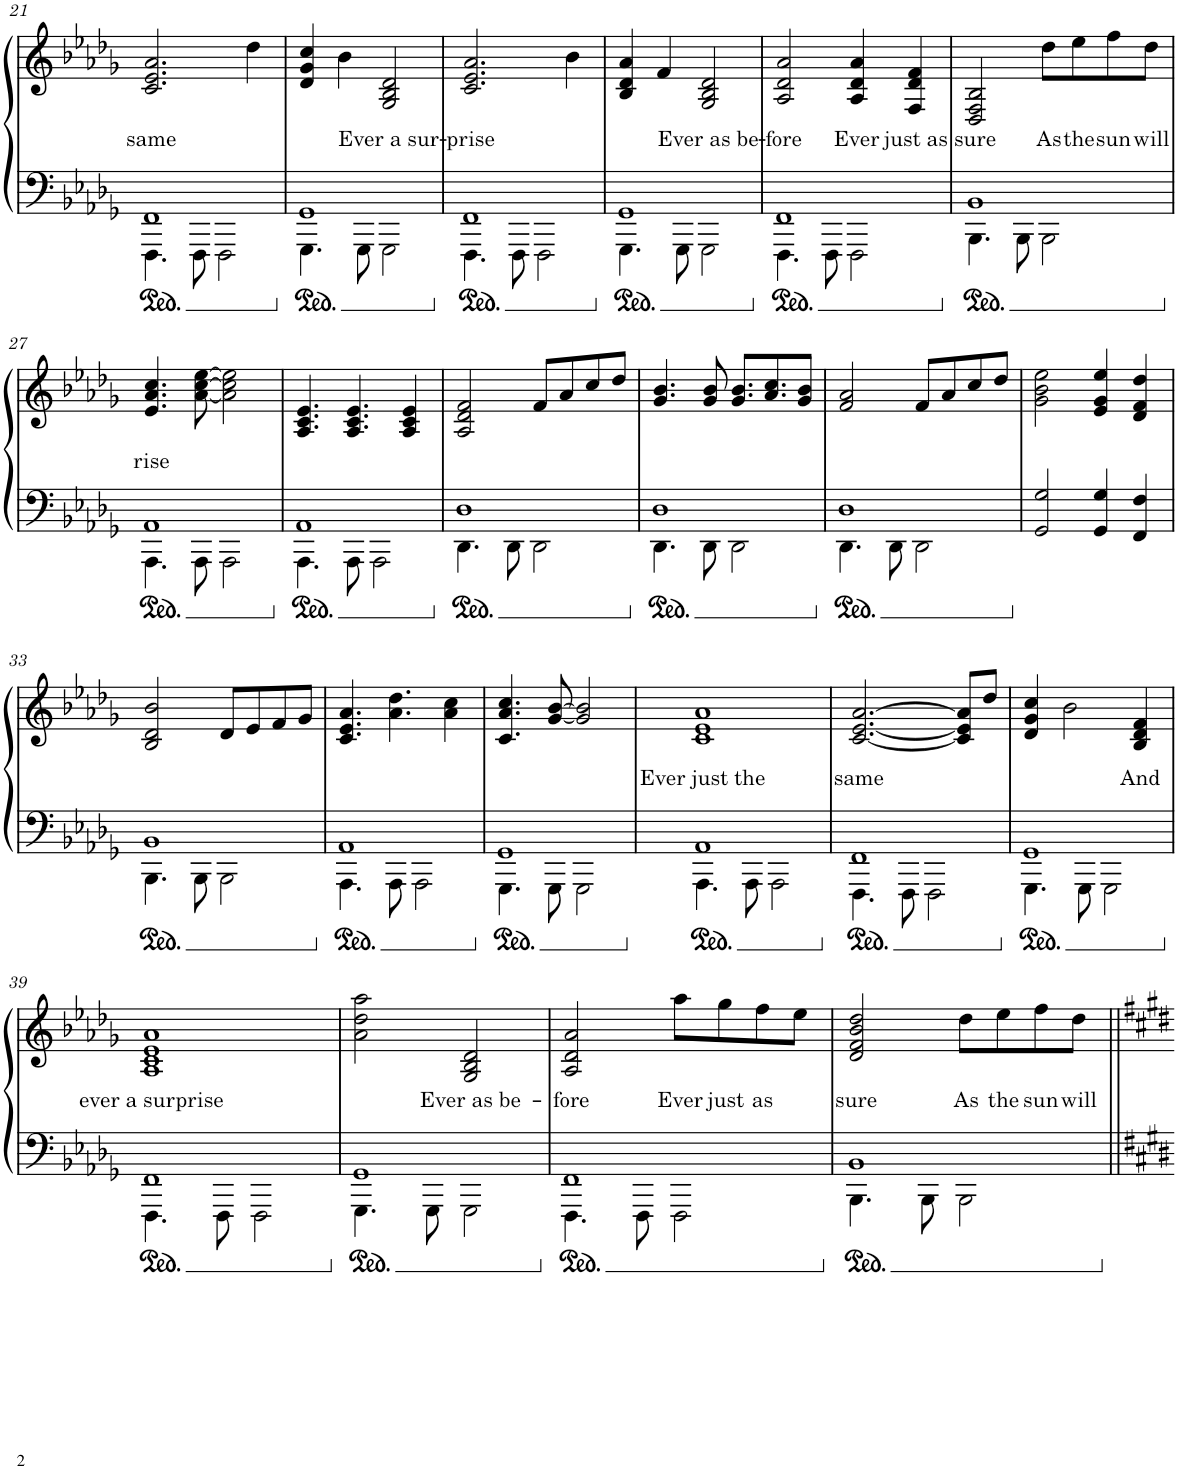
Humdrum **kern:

**kern	**kern	**text	**text
*part1	*part1	*part1	*part1
*staff2	*staff1	*staff1	*staff1
*I"Piano	*	*	*
*I'Pno.	*	*	*
!!LO:PB:g=z
*clefF4	*clefG2	*	*
*k[b-e-a-d-g-]	*k[b-e-a-d-g-]	*	*
*M4/4	*M4/4	*	*
=21	=21	=21	=21
*^	*	*	*
!	!	!	!	!LO:LY:b
1FF	4.FFF\	2.c/ 2.e-/ 2.a-/	.	same
.	8FFF\	.	.	.
.	2FFF\	.	.	.
.	.	4dd-\	.	.
=22	=22	=22	=22	=22
1GG-	4.GGG-\	4d-/ 4g-/ 4cc/	.	.
.	.	4b-\	.	.
.	8GGG-\	.	.	.
!	!	!	!	!LO:LY:b
.	2GGG-\	2G-/ 2B-/ 2d-/	.	Ever a sur-
=23	=23	=23	=23	=23
!	!	!	!	!LO:LY:b
1FF	4.FFF\	2.c/ 2.e-/ 2.a-/	.	-prise
.	8FFF\	.	.	.
.	2FFF\	.	.	.
.	.	4b-\	.	.
=24	=24	=24	=24	=24
1GG-	4.GGG-\	4B-/ 4d-/ 4a-/	.	.
.	.	4f/	.	.
.	8GGG-\	.	.	.
!	!	!	!	!LO:LY:b
.	2GGG-\	2G-/ 2B-/ 2d-/	.	Ever as be-
=25	=25	=25	=25	=25
!	!	!	!	!LO:LY:b
1FF	4.FFF\	2A-/ 2d-/ 2a-/	.	-fore
.	8FFF\	.	.	.
!	!	!	!	!LO:LY:b
.	2FFF\	4A-/ 4d-/ 4a-/	.	Ever
!	!	!	!	!LO:LY:b
.	.	4F/ 4d-/ 4f/	.	just as
=26	=26	=26	=26	=26
!	!	!	!	!LO:LY:b
1BB-	4.BBB-\	2D-/ 2F/ 2B-/	.	sure
.	8BBB-\	.	.	.
!	!	!	!	!LO:LY:b
.	2BBB-\	8dd-\L	.	As
!	!	!	!	!LO:LY:b
.	.	8ee-\	.	the
!	!	!	!	!LO:LY:b
.	.	8ff\	.	sun
!	!	!	!	!LO:LY:b
.	.	8dd-\J	.	will
!!LO:LB:g=z
=27	=27	=27	=27	=27
!	!	!	!	!LO:LY:b
1AA-	4.AAA-\	4.e-/ 4.a-/ 4.cc/	.	rise
.	8AAA-\	[8a-\ [8cc\ [8ee-\	.	.
.	2AAA-\	2a-\] 2cc\] 2ee-\]	.	.
=28	=28	=28	=28	=28
1AA-	4.AAA-\	4.A-/ 4.c/ 4.e-/	.	.
.	8AAA-\	4.A-/ 4.c/ 4.e-/	.	.
.	2AAA-\	.	.	.
.	.	4A-/ 4c/ 4e-/	.	.
=29	=29	=29	=29	=29
1D-	4.DD-\	2A-/ 2d-/ 2f/	.	.
.	8DD-\	.	.	.
.	2DD-\	8f/L	.	.
.	.	8a-/	.	.
.	.	8cc/	.	.
.	.	8dd-/J	.	.
=30	=30	=30	=30	=30
1D-	4.DD-\	4.g-/ 4.b-/	.	.
.	8DD-\	8g-/ 8b-/	.	.
.	2DD-\	8.g-/ 8.b-/L	.	.
.	.	8.a-/ 8.cc/	.	.
.	.	8g-/ 8b-/J	.	.
=31	=31	=31	=31	=31
1D-	4.DD-\	2f/ 2a-/	.	.
.	8DD-\	.	.	.
.	2DD-\	8f/L	.	.
.	.	8a-/	.	.
.	.	8cc/	.	.
.	.	8dd-/J	.	.
*v	*v	*	*	*
=32	=32	=32	=32
2GG-/ 2G-/	2g-\ 2b-\ 2ee-\	.	.
4GG-/ 4G-/	4e-/ 4g-/ 4ee-/	.	.
4FF/ 4F/	4d-/ 4f/ 4dd-/	.	.
!!LO:LB:g=z
=33	=33	=33	=33
*^	*	*	*
1BB-	4.BBB-\	2B-/ 2d-/ 2b-/	.	.
.	8BBB-\	.	.	.
.	2BBB-\	8d-/L	.	.
.	.	8e-/	.	.
.	.	8f/	.	.
.	.	8g-/J	.	.
=34	=34	=34	=34	=34
1AA-	4.AAA-\	4.c/ 4.e-/ 4.a-/	.	.
.	8AAA-\	4.a-\ 4.dd-\	.	.
.	2AAA-\	.	.	.
.	.	4a-\ 4cc\	.	.
=35	=35	=35	=35	=35
1GG-	4.GGG-\	4.c/ 4.a-/ 4.cc/	.	.
.	8GGG-\	[8g-/ [8b-/	.	.
.	2GGG-\	2g-/] 2b-/]	.	.
=36	=36	=36	=36	=36
!	!	!	!	!LO:LY:b
1AA-	4.AAA-\	1c 1e- 1a-	.	Ever just the
.	8AAA-\	.	.	.
.	2AAA-\	.	.	.
=37	=37	=37	=37	=37
!	!	!	!	!LO:LY:b
1FF	4.FFF\	[2.c/ [2.e-/ [2.a-/	.	same
.	8FFF\	.	.	.
.	2FFF\	.	.	.
.	.	8c/] 8e-/] 8a-/]L	.	.
.	.	8dd-/J	.	.
=38	=38	=38	=38	=38
1GG-	4.GGG-\	4d-/ 4g-/ 4cc/	.	.
.	.	2b-\	.	.
.	8GGG-\	.	.	.
.	2GGG-\	.	.	.
!	!	!	!	!LO:LY:b
.	.	4B-/ 4d-/ 4f/	.	And
!!LO:LB:g=z
=39	=39	=39	=39	=39
!	!	!	!	!LO:LY:b
1FF	4.FFF\	1A- 1c 1e- 1a-	.	ever a surprise
.	8FFF\	.	.	.
.	2FFF\	.	.	.
=40	=40	=40	=40	=40
1GG-	4.GGG-\	2a-\ 2dd-\ 2aa-\	.	.
.	8GGG-\	.	.	.
!	!	!	!	!LO:LY:b
.	2GGG-\	2G-/ 2B-/ 2d-/	.	Ever as be-
=41	=41	=41	=41	=41
!	!	!	!	!LO:LY:b
1FF	4.FFF\	2A-/ 2d-/ 2a-/	.	-fore
.	8FFF\	.	.	.
!	!	!	!	!LO:LY:b
.	2FFF\	8aa-\L	.	Ever
!	!	!	!	!LO:LY:b
.	.	8gg-\	.	just
!	!	!	!	!LO:LY:b
.	.	8ff\	.	as
.	.	8ee-\J	.	.
=42	=42	=42	=42	=42
!	!	!	!	!LO:LY:b
1BB-	4.BBB-\	2d-/ 2f/ 2b-/ 2dd-/	.	sure
.	8BBB-\	.	.	.
!	!	!	!	!LO:LY:b
.	2BBB-\	8dd-\L	.	As
!	!	!	!	!LO:LY:b
.	.	8ee-\	.	the
!	!	!	!	!LO:LY:b
.	.	8ff\	.	sun
!	!	!	!	!LO:LY:b
.	.	8dd-\J	.	will
*v	*v	*	*	*
=||	=||	=||	=||
*-	*-	*-	*-
